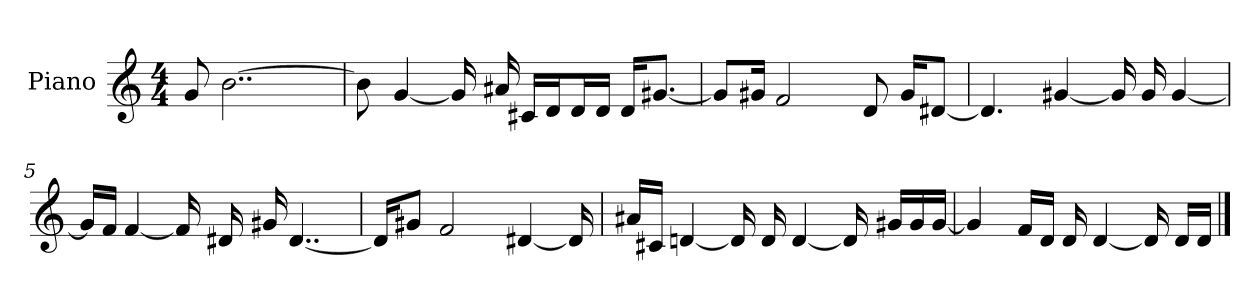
**kern
*part1
*staff1
*I"Piano
*I'Pno
*clefG2
*k[]
*M4/4
=1
8g/
[2..b\
=2
8b\]
[4g/
16g/]
16a#X/
16c#X/LL
16d/J
16d/L
16d/JJ
16d/KL
[8.g#X/J
=3
8g#/L]
16g#X/Jk
2f/
8d/
16g#/KL
[8d#X/J
=4
4.d#/]
[4g#X/
16g#/]
16g#/
[4g#/
!!LO:LB:g=z
=5
16g#/LL]
16f/JJ
[4f/
16f/]
16d#X/
16g#X/
[4..d#/
=6
16d#/KL]
8g#X/J
2f/
[4d#X/
16d#/]
=7
16a#X/LL
16c#X/JJ
[4dn/
16d/]
16d/
[4d/
16d/]
16g#X/LL
16g#/
[16g#/JJ
=8
4g#/]
16f/LL
16d/JJ
16d/
[4d/
16d/]
16d/LL
16d/JJ
==
*-
